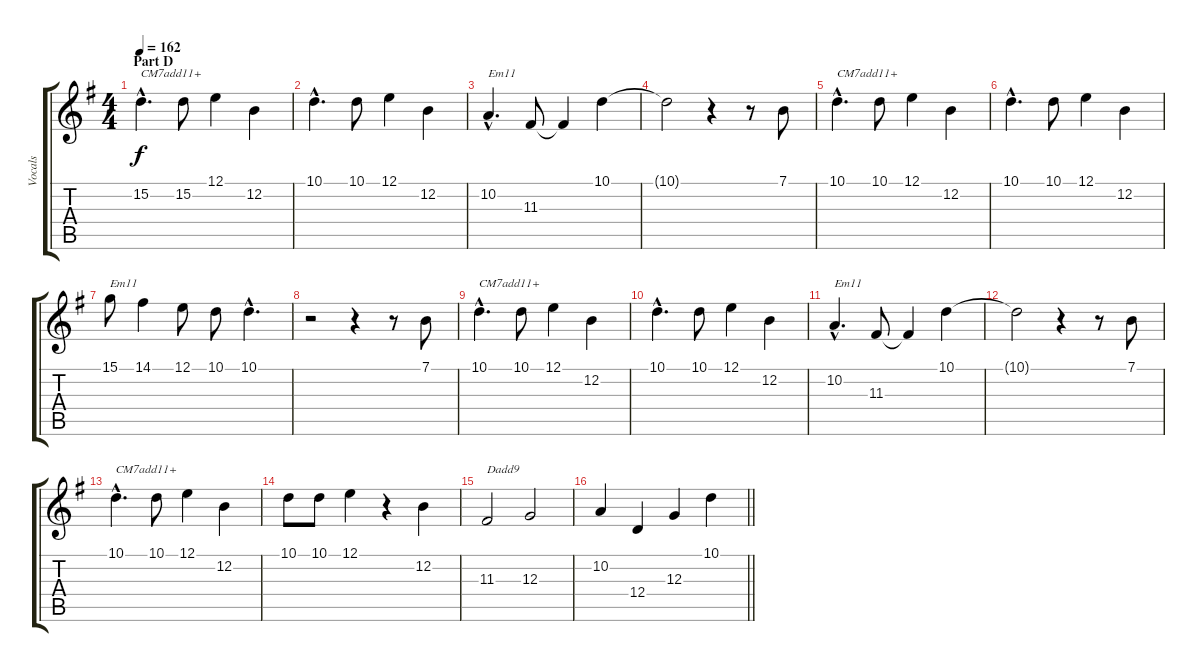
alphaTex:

\track ("Vocals" "Vocals") {instrument trumpet}
\staff {score tabs}
\tuning (E4 B3 G3 D3 A2 E2) {hide}
\ts (4 4)
\section ("" "Part D")
\tempo 162
\clef g2
\ks g
15.2{hac}.4{d txt "CM7add11+" dy f} 15.2.8 12.1.4 12.2.4 |
10.1{hac}.4{d} 10.1.8 12.1.4 12.2.4 |
10.2{hac}.4{d txt "Em11"} 11.3.8 11.3{t}.4 10.1.4 |
10.1{t}.2 r.4 r.8 7.1.8 |
10.1{hac}.4{d txt "CM7add11+"} 10.1.8 12.1.4 12.2.4 |
10.1{hac}.4{d} 10.1.8 12.1.4 12.2.4 |
15.1.8{txt "Em11"} 14.1.4 12.1.8 10.1.8 10.1{hac}.4{d} |
r.2 r.4 r.8 7.1.8 |
10.1{hac}.4{d txt "CM7add11+"} 10.1.8 12.1.4 12.2.4 |
10.1{hac}.4{d} 10.1.8 12.1.4 12.2.4 |
10.2{hac}.4{d txt "Em11"} 11.3.8 11.3{t}.4 10.1.4 |
10.1{t}.2 r.4 r.8 7.1.8 |
10.1{hac}.4{d txt "CM7add11+"} 10.1.8 12.1.4 12.2.4 |
10.1.8 10.1.8 12.1.4 r.4 12.2.4 |
11.3.2{txt "Dadd9"} 12.3.2 |
\barLineRight lightlight
10.2.4 12.4.4 12.3.4 10.1.4
